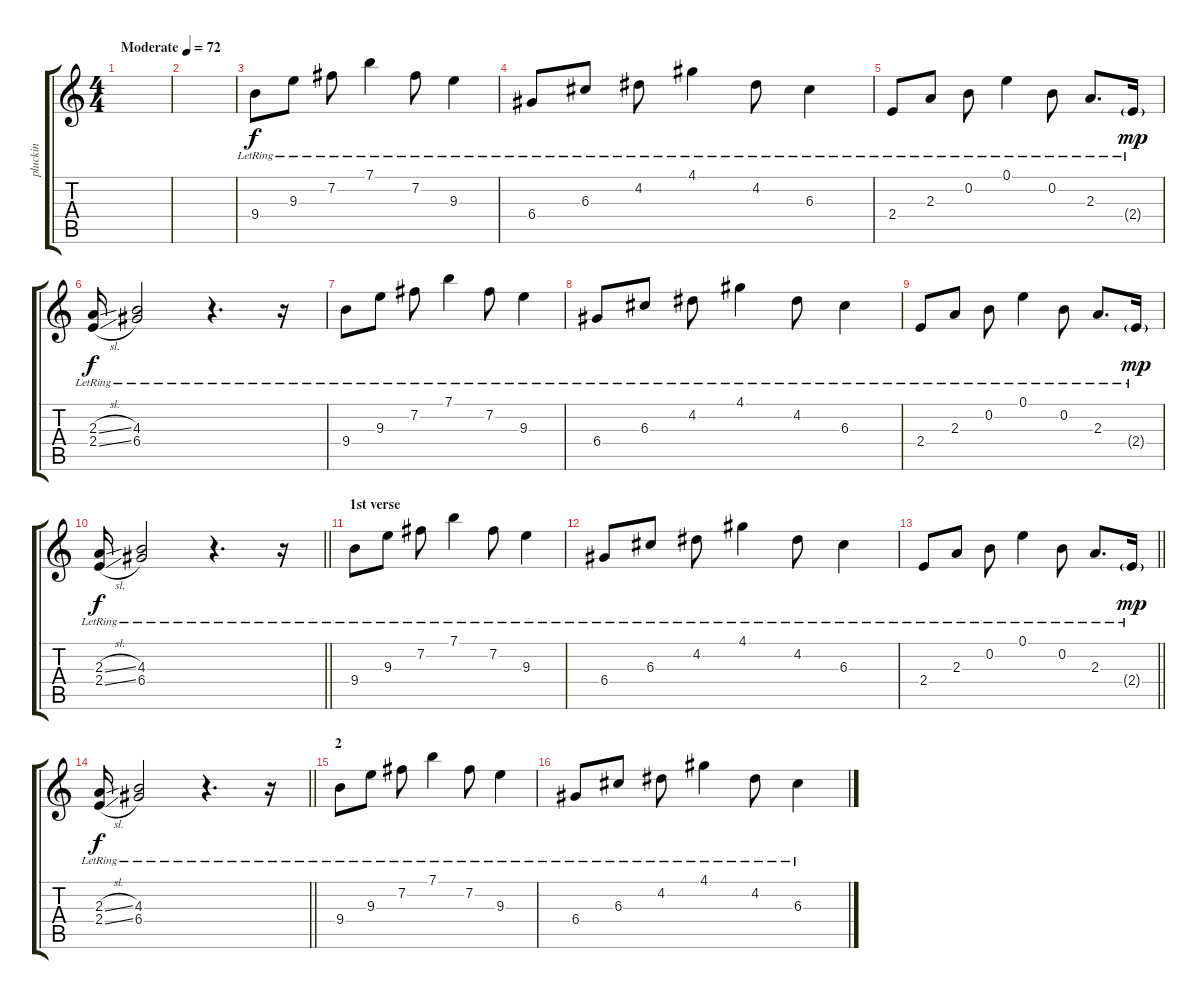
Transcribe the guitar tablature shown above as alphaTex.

\track ("pluckin" "pluckin") {instrument electricguitarclean}
\staff {score tabs}
\tuning (E4 B3 G3 D3 A2 E2) {hide}
\ts (4 4)
\tempo (72 "Moderate")
\clef g2
\ks c
|
|
9.4{lr}.8 9.3{lr}.8 7.2{lr}.8 7.1{lr}.4 7.2{lr}.8 9.3{lr}.4 |
6.4{lr}.8 6.3{lr}.8 4.2{lr}.8 4.1{lr}.4 4.2{lr}.8 6.3{lr}.4 |
2.4{lr}.8 2.3{lr}.8 0.2{lr}.8 0.1{lr}.4 0.2{lr}.8 2.3{lr}.8{d} 2.4{g lr}.16{dy mp} |
(2.3{sl lr} 2.4{sl lr}).16{dy f} (4.3{lr} 6.4{lr}).2 r.4{d} r.16 |
9.4{lr}.8 9.3{lr}.8 7.2{lr}.8 7.1{lr}.4 7.2{lr}.8 9.3{lr}.4 |
6.4{lr}.8 6.3{lr}.8 4.2{lr}.8 4.1{lr}.4 4.2{lr}.8 6.3{lr}.4 |
2.4{lr}.8 2.3{lr}.8 0.2{lr}.8 0.1{lr}.4 0.2{lr}.8 2.3{lr}.8{d} 2.4{g lr}.16{dy mp} |
\barLineRight lightlight
(2.3{sl} 2.4{sl lr}).16{dy f} (4.3 6.4{lr}).2 r.4{d} r.16 |
\section ("" "1st verse")
9.4{lr}.8 9.3{lr}.8 7.2{lr}.8 7.1{lr}.4 7.2{lr}.8 9.3{lr}.4 |
6.4{lr}.8 6.3{lr}.8 4.2{lr}.8 4.1{lr}.4 4.2{lr}.8 6.3{lr}.4 |
\barLineRight lightlight
2.4{lr}.8 2.3{lr}.8 0.2{lr}.8 0.1{lr}.4 0.2{lr}.8 2.3{lr}.8{d} 2.4{g lr}.16{dy mp} |
\section ("" "")
\barLineRight lightlight
(2.3{sl} 2.4{sl lr}).16{dy f} (4.3 6.4{lr}).2 r.4{d} r.16 |
\section ("" "2")
9.4{lr}.8 9.3{lr}.8 7.2{lr}.8 7.1{lr}.4 7.2{lr}.8 9.3{lr}.4 |
6.4{lr}.8 6.3{lr}.8 4.2{lr}.8 4.1{lr}.4 4.2{lr}.8 6.3{lr}.4
